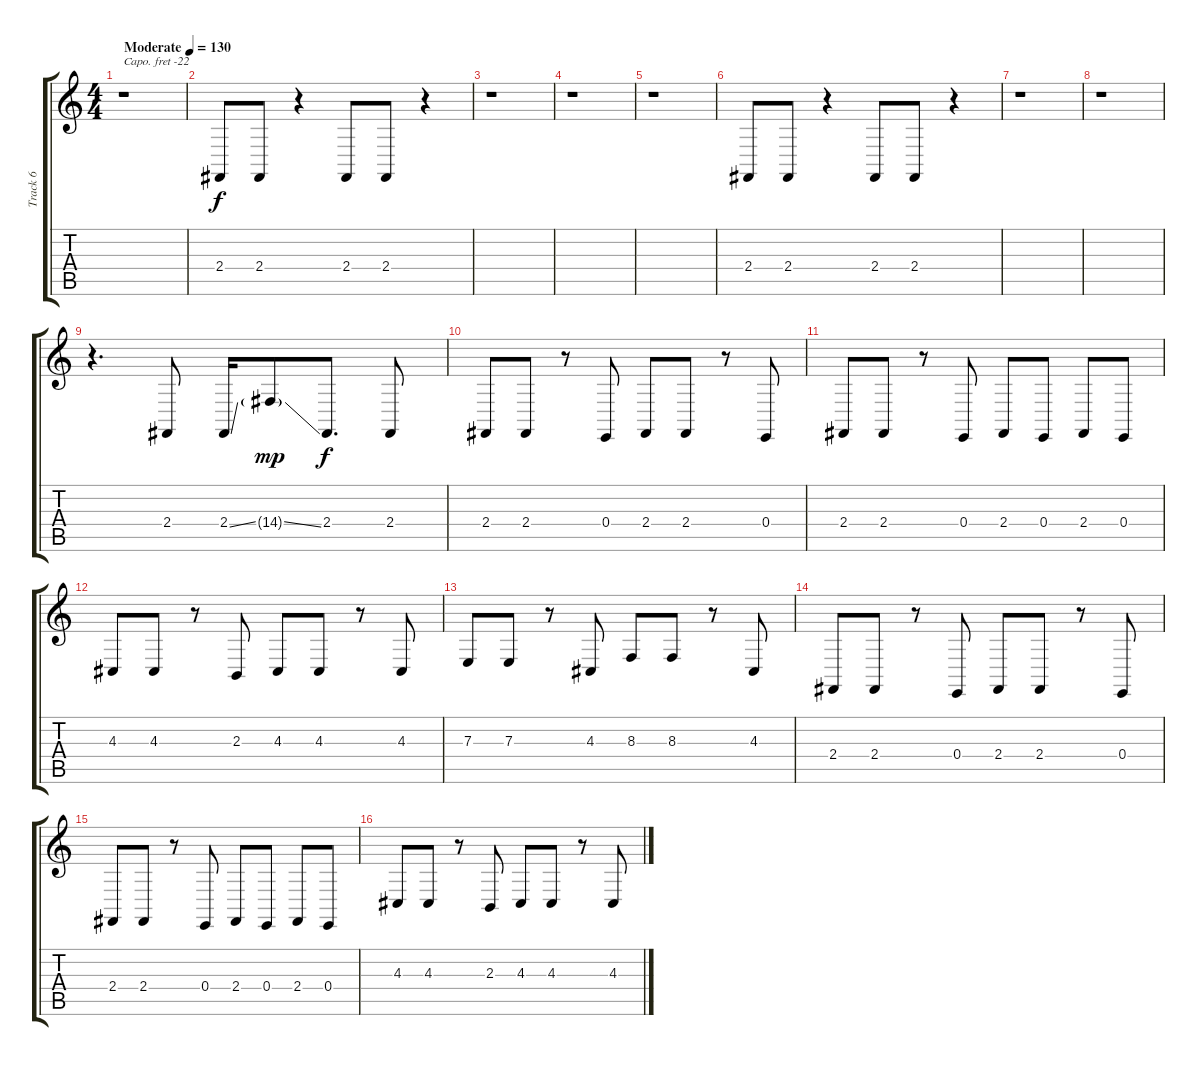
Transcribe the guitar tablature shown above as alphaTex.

\track ("Track 6" "Track 6") {instrument electricbassfinger}
\staff {score tabs}
\capo -22
\tuning (E4 B3 G3 D3 A2 E2) {hide}
\ts (4 4)
\tempo (130 "Moderate")
\clef g2
\ks c
r.1{dy f instrument electricbassfinger} |
2.4.8 2.4.8 r.4 2.4.8 2.4.8 r.4 |
r.1 |
r.1 |
r.1 |
2.4.8 2.4.8 r.4 2.4.8 2.4.8 r.4 |
r.1 |
r.1 |
r.4{d} 2.4.8 2.4{ss}.16 14.4{ss g}.8{dy mp} 2.4.8{d dy f} 2.4.8 |
2.4.8 2.4.8 r.8 0.4.8 2.4.8 2.4.8 r.8 0.4.8 |
2.4.8 2.4.8 r.8 0.4.8 2.4.8 0.4.8 2.4.8 0.4.8 |
4.3.8 4.3.8 r.8 2.3.8 4.3.8 4.3.8 r.8 4.3.8 |
7.3.8 7.3.8 r.8 4.3.8 8.3.8 8.3.8 r.8 4.3.8 |
2.4.8 2.4.8 r.8 0.4.8 2.4.8 2.4.8 r.8 0.4.8 |
2.4.8 2.4.8 r.8 0.4.8 2.4.8 0.4.8 2.4.8 0.4.8 |
4.3.8 4.3.8 r.8 2.3.8 4.3.8 4.3.8 r.8 4.3.8
